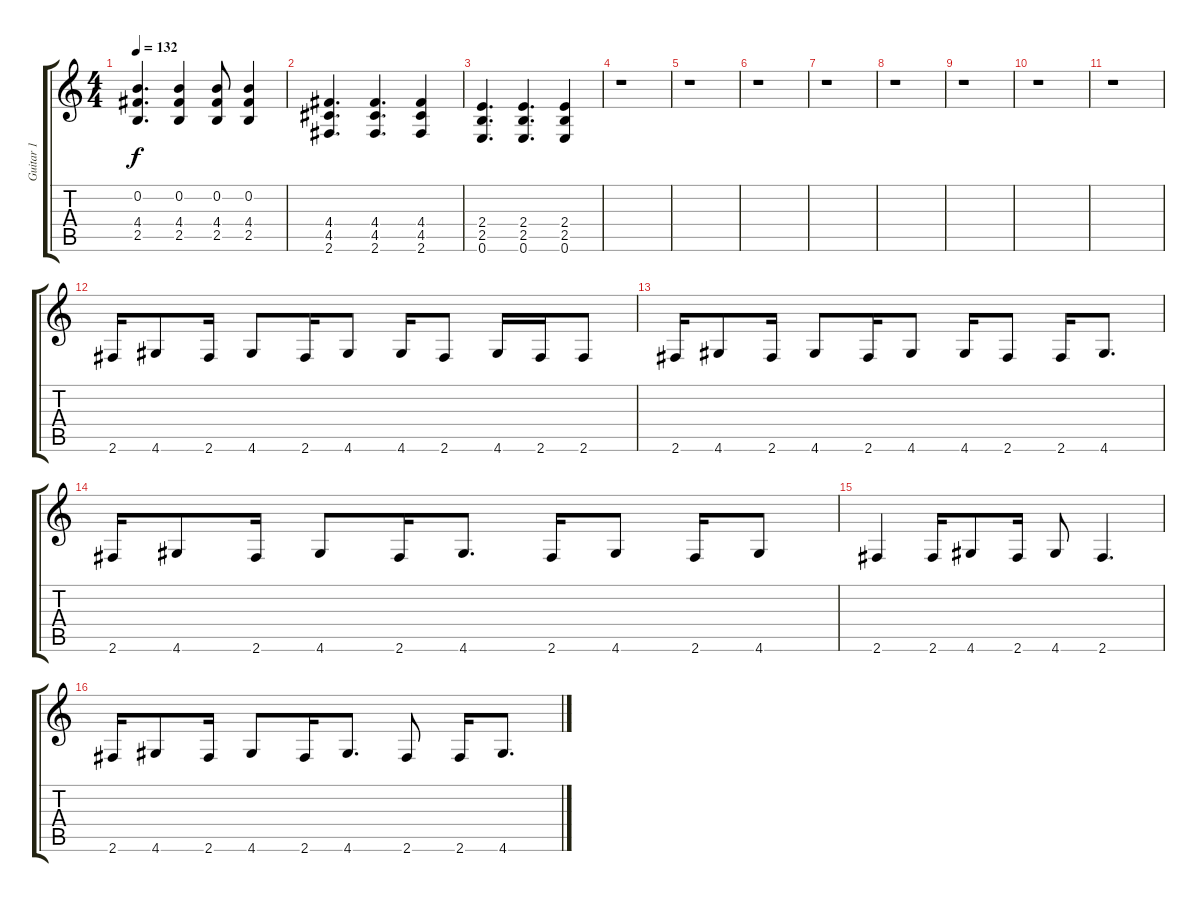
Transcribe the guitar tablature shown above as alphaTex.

\track ("Guitar 1" "Guitar 1") {instrument distortionguitar}
\staff {score tabs}
\tuning (E4 B3 G3 D3 A2 E2) {hide}
\ts (4 4)
\tempo 132
\clef g2
\ks c
(0.2 4.4 2.5).4{d dy f} (0.2 4.4 2.5).4 (0.2 4.4 2.5).8 (0.2 4.4 2.5).4 |
(4.4 4.5 2.6).4{d} (4.4 4.5 2.6).4{d} (4.4 4.5 2.6).4 |
(2.4 2.5 0.6).4{d} (2.4 2.5 0.6).4{d} (2.4 2.5 0.6).4 |
r.1 |
r.1 |
r.1 |
r.1 |
r.1 |
r.1 |
r.1 |
r.1 |
2.6.16{volume 12} 4.6.8 2.6.16 4.6.8 2.6.16 4.6.8 4.6.16 2.6.8 4.6.16 2.6.16 2.6.8 |
2.6.16 4.6.8 2.6.16 4.6.8 2.6.16 4.6.8 4.6.16 2.6.8 2.6.16 4.6.8{d} |
2.6.16 4.6.8 2.6.16 4.6.8 2.6.16 4.6.8{d} 2.6.16 4.6.8 2.6.16 4.6.8 |
2.6.4 2.6.16 4.6.8 2.6.16 4.6.8 2.6.4{d} |
2.6.16 4.6.8 2.6.16 4.6.8 2.6.16 4.6.8{d} 2.6.8 2.6.16 4.6.8{d}
